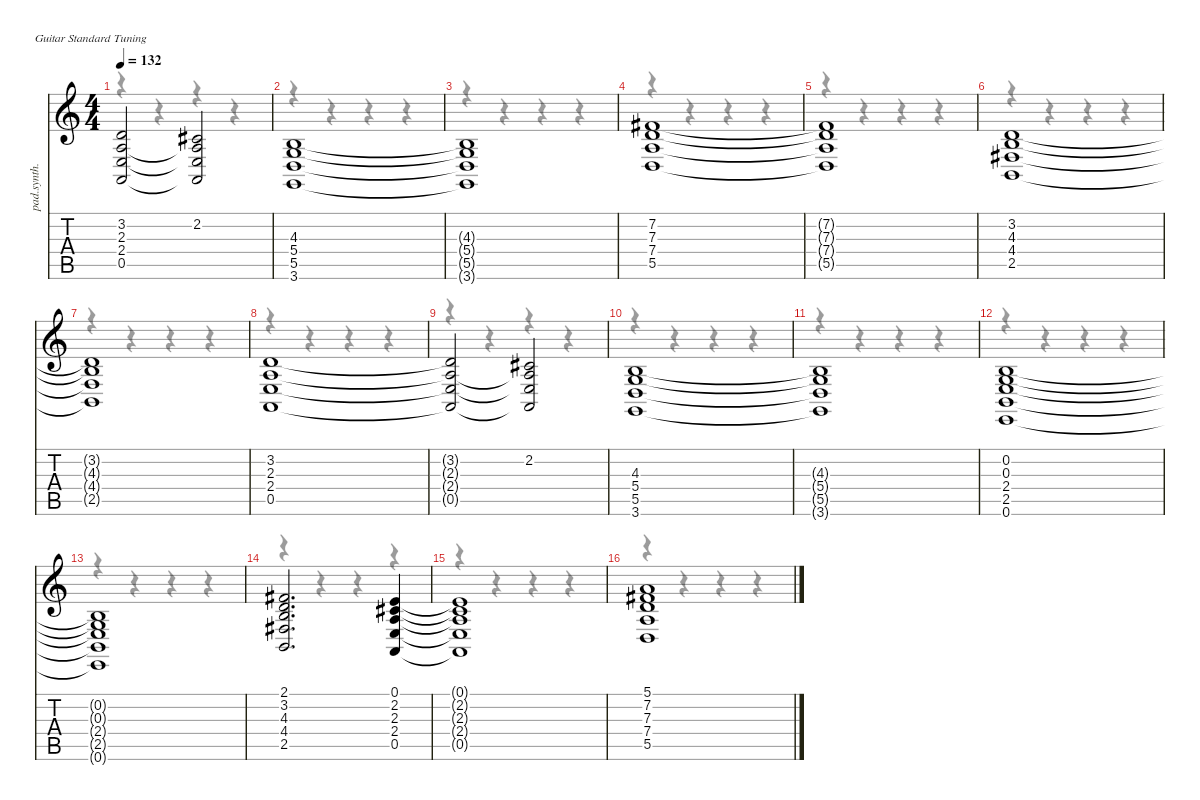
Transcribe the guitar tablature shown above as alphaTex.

\defaultSystemsLayout 4
\hideDynamics
\bracketExtendMode nobrackets
\otherSystemsTrackNameOrientation horizontal
\track ("Pad" "pad.synth.") {instrument pad3polysynth}
\staff {score tabs}
\tuning (E4 B3 G3 D3 A2 E2)
\voice
\ts (4 4)
\tempo 132
\clef g2
\ks c
(3.2{t} 2.3{t} 2.4{t} 0.5{t}).2{dy f} (2.2{acc #} 2.3{t} 2.4{t} 0.5{t}).2 |
(4.3 5.4 5.5 3.6).1 |
(4.3{t} 5.4{t} 5.5{t} 3.6{t}).1 |
(7.2{acc #} 7.3 7.4 5.5).1 |
(7.2{t acc #} 7.3{t} 7.4{t} 5.5{t}).1 |
(3.2 4.3 4.4{acc #} 2.5).1 |
(3.2{t} 4.3{t} 4.4{t acc #} 2.5{t}).1 |
(3.2 2.3 2.4 0.5).1 |
(3.2{t} 2.3{t} 2.4{t} 0.5{t}).2 (2.2{acc #} 2.3{t} 2.4{t} 0.5{t}).2 |
(4.3 5.4 5.5 3.6).1 |
(4.3{t} 5.4{t} 5.5{t} 3.6{t}).1 |
(0.2 0.3 2.4 2.5 0.6).1 |
(0.2{t} 0.3{t} 2.4{t} 2.5{t} 0.6{t}).1 |
(2.1{acc #} 3.2 4.3 4.4{acc #} 2.5).2{d} (0.1 2.2{acc #} 2.3 2.4 0.5).4 |
(0.1{t} 2.2{t acc #} 2.3{t} 2.4{t} 0.5{t}).1 |
(5.1 7.2{acc #} 7.3 7.4 5.5).1
\voice
\clef g2
\ottava regular
\simile none
\ks c
r.4{dy mf} r.4 r.4 r.4 |
r.4 r.4 r.4 r.4 |
r.4 r.4 r.4 r.4 |
r.4 r.4 r.4 r.4 |
r.4 r.4 r.4 r.4 |
r.4 r.4 r.4 r.4 |
r.4 r.4 r.4 r.4 |
r.4 r.4 r.4 r.4 |
r.4 r.4 r.4 r.4 |
r.4 r.4 r.4 r.4 |
r.4 r.4 r.4 r.4 |
r.4 r.4 r.4 r.4 |
r.4 r.4 r.4 r.4 |
r.4 r.4 r.4 r.4 |
r.4 r.4 r.4 r.4 |
r.4 r.4 r.4 r.4
